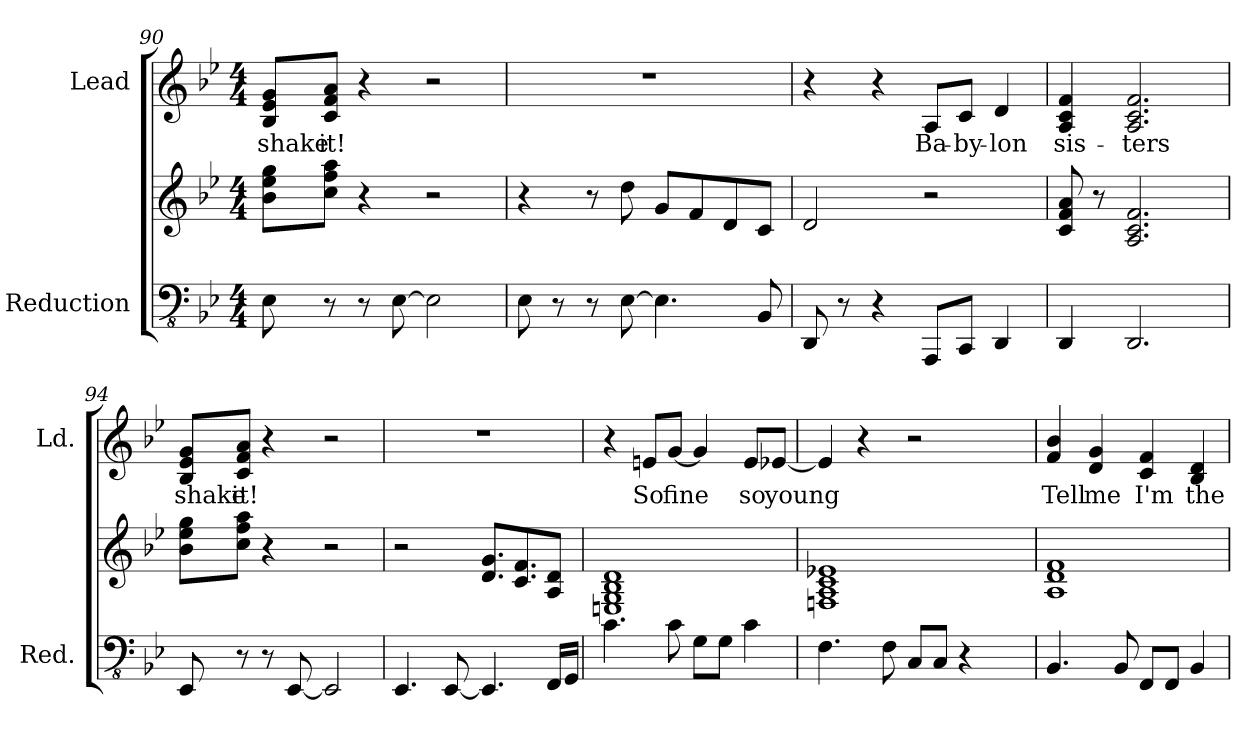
**kern	**kern	**kern	**text
*part2	*part2	*part1	*part1
*staff3	*staff2	*staff1	*staff1
*I"Reduction	*	*I"Lead	*
*I'Red.	*	*I'Ld.	*
*clefFv4	*clefG2	*clefG2	*
*k[b-e-]	*k[b-e-]	*k[b-e-]	*
*B-:	*B-:	*B-:	*
*M4/4	*M4/4	*M4/4	*
=90	=90	=90	=90
!	!	!	!LO:LY:b:color=#000000
8EE-i\	8b-i\ 8ee-i 8ggiL	8B-i/ 8e-i 8giL	shake
!	!	!	!LO:LY:b:color=#000000
8r	8cci\ 8ffi 8aaiJ	8ci/ 8fi 8aiJ	it!
8r	4r	4r	.
[>8EE-i\	.	.	.
2EE-i\]	2r	2r	.
=91	=91	=91	=91
8EE-i\	4r	1r	.
8r	.	.	.
8r	8r	.	.
[>8EE-i\	8ddi\	.	.
4.EE-i\]	8gi/L	.	.
.	8fi/	.	.
.	8di/	.	.
8BBB-i/	8ci/J	.	.
!!LO:LB:g=z
=92	=92	=92	=92
8DDDi/	2di/	4r	.
8r	.	.	.
4r	.	4r	.
!	!	!	!LO:LY:b:color=#000000
8AAAAi/L	2r	8Ai/L	Ba-
!	!	!	!LO:LY:b:color=#000000
8CCCi/J	.	8ci/J	-by-
!	!	!	!LO:LY:b:color=#000000
4DDDi/	.	4di/	-lon
=93	=93	=93	=93
!	!	!	!LO:LY:b:color=#000000
4DDDi/	8ci/ 8fi 8ai	4Ai/ 4ci 4fi	sis-
.	8r	.	.
!	!	!	!LO:LY:b:color=#000000
2.DDDi/	2.Ai/ 2.ci 2.fi	2.Ai/ 2.ci 2.fi	-ters
=94	=94	=94	=94
!	!	!	!LO:LY:b:color=#000000
8EEE-i/	8b-i\ 8ee-i 8ggiL	8B-i/ 8e-i 8giL	shake
!	!	!	!LO:LY:b:color=#000000
8r	8cci\ 8ffi 8aaiJ	8ci/ 8fi 8aiJ	it!
8r	4r	4r	.
[<8EEE-i/	.	.	.
2EEE-i/]	2r	2r	.
=95	=95	=95	=95
4.EEE-i/	2r	1r	.
[<8EEE-i/	.	.	.
4.EEE-i/]	8.di/ 8.giL	.	.
.	8.ci/ 8.fi	.	.
16FFFi/LL	8Ai/ 8diJ	.	.
16GGGi/JJ	.	.	.
!!LO:LB:g=z
=96	=96	=96	=96
4.Ci\	1Eni 1Gi 1B-i 1di	4r	.
!	!	!	!LO:LY:b:color=#000000
.	.	8eni/L	So
!	!	!	!LO:LY:b:color=#000000
8Ci\	.	[<8gi/J	fine
8GGi\L	.	4gi/]	.
8GGi\J	.	.	.
!	!	!	!LO:LY:b:color=#000000
4Ci\	.	8ei/L	so
!	!	!	!LO:LY:b:color=#000000
.	.	[<8e-Xi/J	young
=97	=97	=97	=97
4.FFi\	1Fni 1Ai 1ci 1e-Xi	4e-i/]	.
.	.	4r	.
8FFi\	.	.	.
8CCi/L	.	2r	.
8CCi/J	.	.	.
4r	.	.	.
=98	=98	=98	=98
!	!	!	!LO:LY:b:color=#000000
4.BBB-i/	1Ai 1di 1fi	4fi/ 4b-i	Tell
!	!	!	!LO:LY:b:color=#000000
.	.	4di/ 4gi	me
8BBB-i/	.	.	.
!	!	!	!LO:LY:b:color=#000000
8FFFi/L	.	4ci/ 4fi	I'm
8FFFi/J	.	.	.
!	!	!	!LO:LY:b:color=#000000
4BBB-i/	.	4B-i/ 4di	the
=	=	=	=
*-	*-	*-	*-
